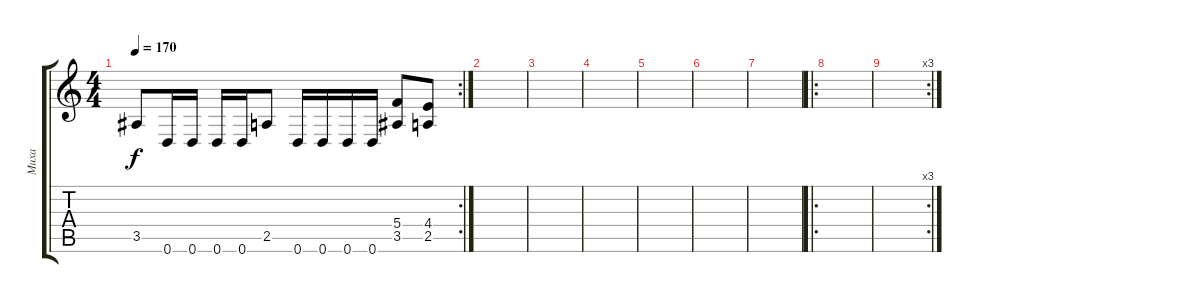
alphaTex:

\track ("Миха" "Миха") {instrument overdrivenguitar}
\staff {score tabs}
\tuning (D4 A3 F3 C3 G2 D2) {hide}
\rc 2
\ts (4 4)
\tempo 170
\clef g2
\ks c
3.5.8{dy f} 0.6.16 0.6.16 0.6.16 0.6.16 2.5.8 0.6.16 0.6.16 0.6.16 0.6.16 (5.4 3.5).8 (4.4 2.5).8 |
|
|
|
|
|
|
\ro
|
\rc 3
